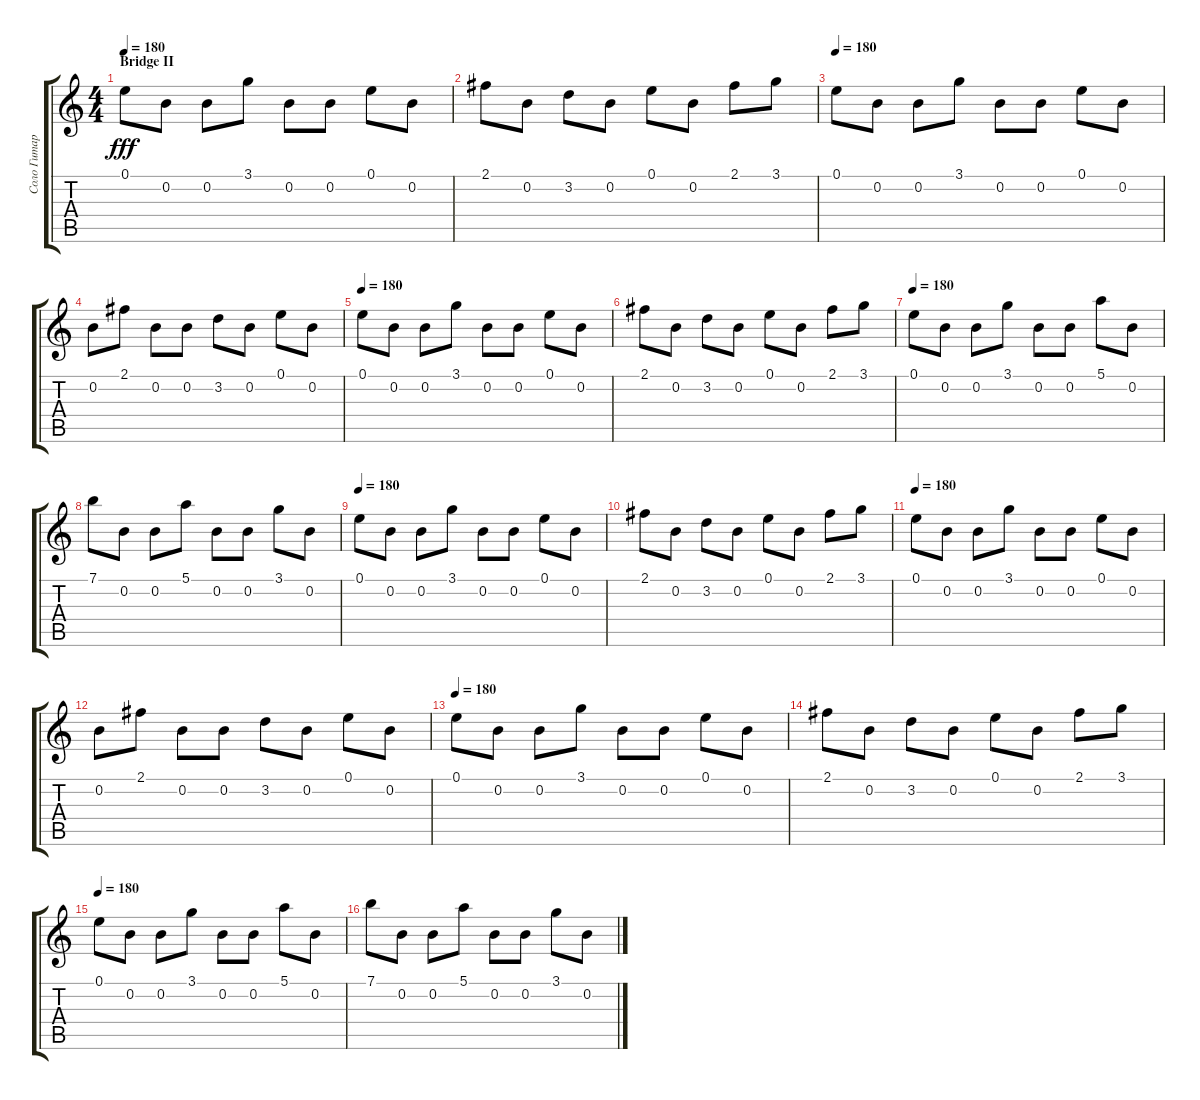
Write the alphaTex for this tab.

\track ("Соло Гитара" "Соло Гитар") {instrument overdrivenguitar}
\staff {score tabs}
\tuning (E4 B3 G3 D3 A2 E2) {hide}
\ts (4 4)
\section ("" "Bridge II")
\tempo 180
\clef g2
\ks c
0.1.8{dy fff} 0.2.8{instrument distortionguitar} 0.2.8 3.1.8 0.2.8 0.2.8 0.1.8 0.2.8 |
2.1.8 0.2.8 3.2.8 0.2.8 0.1.8 0.2.8 2.1.8 3.1.8 |
\tempo 180
0.1.8 0.2.8 0.2.8 3.1.8 0.2.8 0.2.8 0.1.8 0.2.8 |
0.2.8 2.1.8 0.2.8 0.2.8 3.2.8 0.2.8 0.1.8 0.2.8 |
\tempo 180
0.1.8 0.2.8 0.2.8 3.1.8 0.2.8 0.2.8 0.1.8 0.2.8 |
2.1.8 0.2.8 3.2.8 0.2.8 0.1.8 0.2.8 2.1.8 3.1.8 |
\tempo 180
0.1.8 0.2.8 0.2.8 3.1.8 0.2.8 0.2.8 5.1.8 0.2.8 |
7.1.8 0.2.8 0.2.8 5.1.8 0.2.8 0.2.8 3.1.8 0.2.8 |
\tempo 180
0.1.8 0.2.8{instrument distortionguitar} 0.2.8 3.1.8 0.2.8 0.2.8 0.1.8 0.2.8 |
2.1.8 0.2.8 3.2.8 0.2.8 0.1.8 0.2.8 2.1.8 3.1.8 |
\tempo 180
0.1.8 0.2.8 0.2.8 3.1.8 0.2.8 0.2.8 0.1.8 0.2.8 |
0.2.8 2.1.8 0.2.8 0.2.8 3.2.8 0.2.8 0.1.8 0.2.8 |
\tempo 180
0.1.8 0.2.8 0.2.8 3.1.8 0.2.8 0.2.8 0.1.8 0.2.8 |
2.1.8 0.2.8 3.2.8 0.2.8 0.1.8 0.2.8 2.1.8 3.1.8 |
\tempo 180
0.1.8 0.2.8 0.2.8 3.1.8 0.2.8 0.2.8 5.1.8 0.2.8 |
7.1.8 0.2.8 0.2.8 5.1.8 0.2.8 0.2.8 3.1.8 0.2.8
